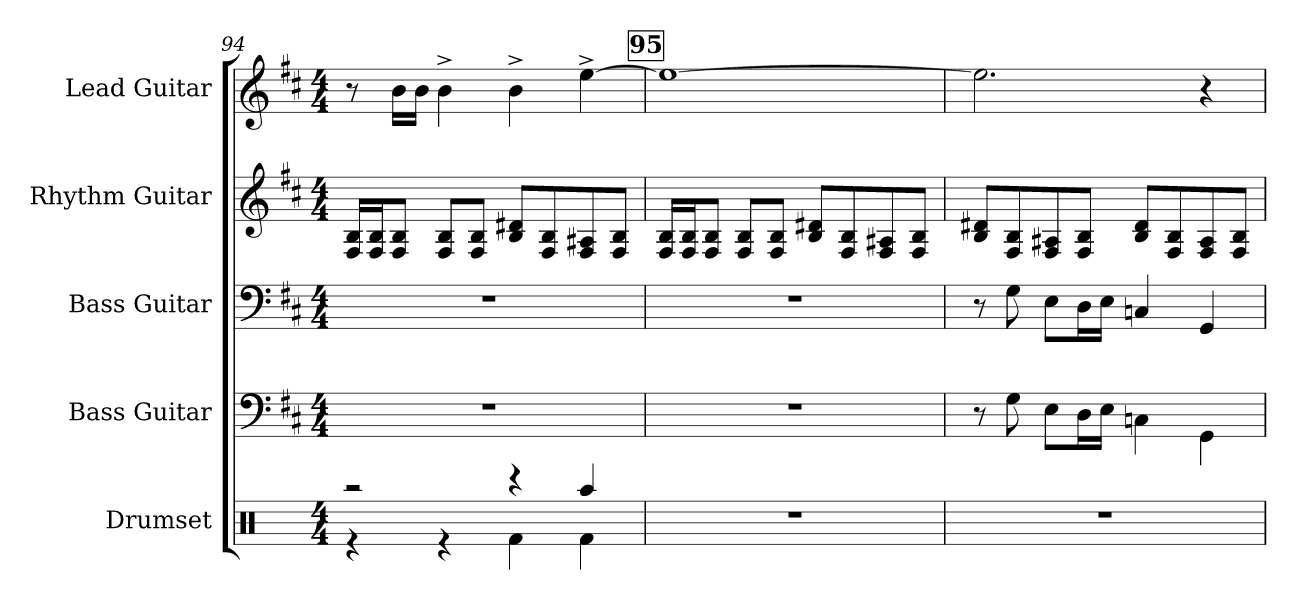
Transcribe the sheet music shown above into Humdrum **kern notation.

**kern	**kern	**kern	**kern	**kern
*part5	*part4	*part3	*part2	*part1
*staff5	*staff4	*staff3	*staff2	*staff1
*I"Drumset	*I"Bass Guitar	*I"Bass Guitar	*I"Rhythm Guitar	*I"Lead Guitar
*I'Drs.	*I'Bass	*I'Bass	*I'Rt.	*I'Ld.
*clefX	*	*clefF4	*clefG2	*clefG2
*k[]	*k[f#c#]	*k[f#c#]	*k[f#c#]	*k[f#c#]
*M4/4	*M4/4	*M4/4	*M4/4	*M4/4
=94	=94	=94	=94	=94
*^	*	*	*	*
2r	4r	1r	1r	16F#/ 16B/LL	8r
.	.	.	.	16F#/ 16B/J	.
.	.	.	.	8F#/ 8B/J	16b\LL
.	.	.	.	.	16b\JJ
.	4r	.	.	8F#/ 8B/L	4b^\
.	.	.	.	8F#/ 8B/J	.
4r	4Rf\	.	.	8B/ 8d#X/L	4b^\
.	.	.	.	8F#/ 8B/	.
4Raa/	4Rf\	.	.	8F#/ 8A#X/	[4ee^\
.	.	.	.	8F#/ 8B/J	.
*v	*v	*	*	*	*
!!LO:REH:place=s1:a:B:fs=14:t=95
=95	=95	=95	=95	=95
1r	1r	1r	16F#/ 16B/LL	1ee_
.	.	.	16F#/ 16B/J	.
.	.	.	8F#/ 8B/J	.
.	.	.	8F#/ 8B/L	.
.	.	.	8F#/ 8B/J	.
.	.	.	8B/ 8d#X/L	.
.	.	.	8F#/ 8B/	.
.	.	.	8F#/ 8A#X/	.
.	.	.	8F#/ 8B/J	.
!!LO:LB:g=z
=96	=96	=96	=96	=96
1r	8r	8r	8B/ 8d#X/L	2.ee\]
.	8G\	8G\	8F#/ 8B/	.
.	8E\L	8E\L	8F#/ 8A#X/	.
.	16D\L	16D\L	8F#/ 8B/J	.
.	16E\JJ	16E\JJ	.	.
.	4C\	4Cn/	8B/ 8d#/L	.
.	.	.	8F#/ 8B/	.
.	4GG\	4GG/	8F#/ 8A#/	4r
.	.	.	8F#/ 8B/J	.
=	=	=	=	=
*-	*-	*-	*-	*-
